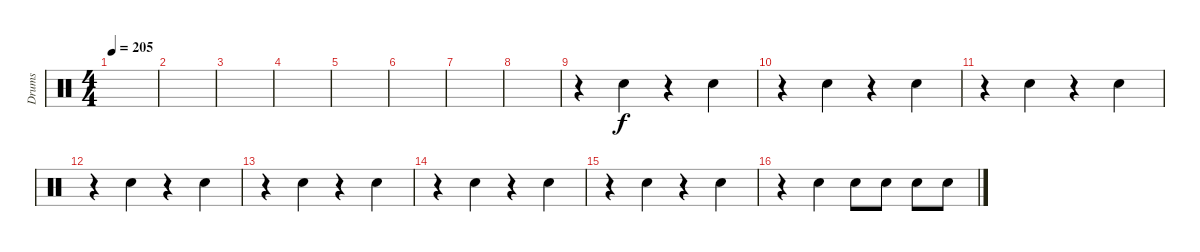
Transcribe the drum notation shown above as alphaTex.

\track ("Drums" "Drums") {instrument percussion}
\staff {score}
\articulation defaults
\ts (4 4)
\tempo 205
\clef neutral
\ks c
|
|
|
|
|
|
|
|
r.4 "Snare (hit) 2".4 r.4 "Snare (hit) 2".4 |
r.4 "Snare (hit) 2".4 r.4 "Snare (hit) 2".4 |
r.4 "Snare (hit) 2".4 r.4 "Snare (hit) 2".4 |
r.4 "Snare (hit) 2".4 r.4 "Snare (hit) 2".4 |
r.4 "Snare (hit) 2".4 r.4 "Snare (hit) 2".4 |
r.4 "Snare (hit) 2".4 r.4 "Snare (hit) 2".4 |
r.4 "Snare (hit) 2".4 r.4 "Snare (hit) 2".4 |
r.4 "Snare (hit) 2".4 "Snare (hit) 2".8 "Snare (hit) 2".8 "Snare (hit) 2".8 "Snare (hit) 2".8
